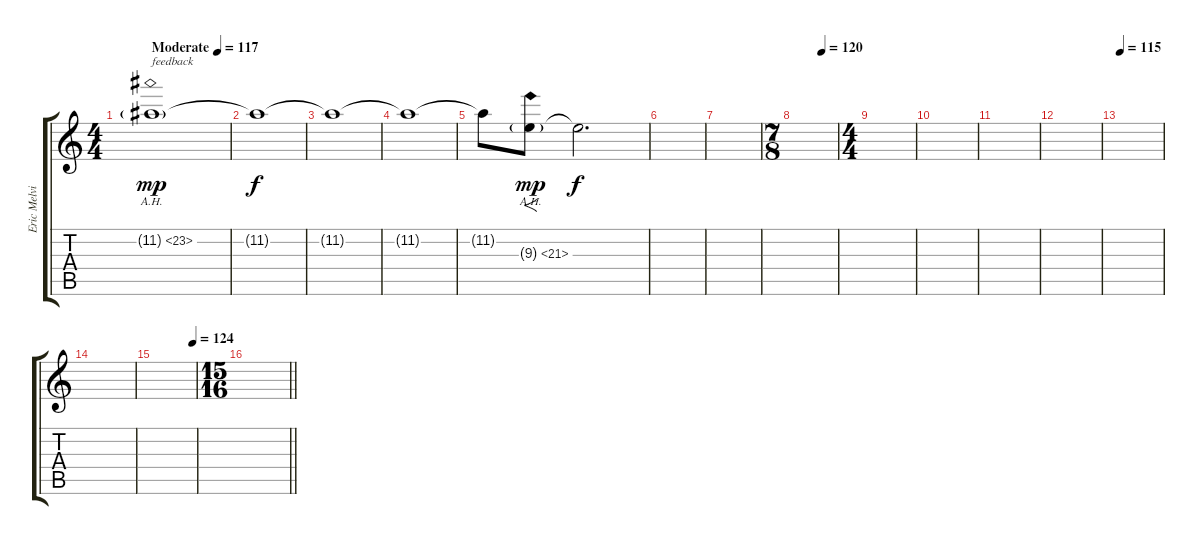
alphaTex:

\track ("Eric Melvin" "Eric Melvi") {instrument overdrivenguitar}
\staff {score tabs}
\tuning (E4 B3 G3 D3 A2 E2) {hide}
\ts (4 4)
\tempo (117 "Moderate")
\clef g2
\ks c
11.2{ah 12 g}.1{txt "feedback" dy mp instrument overdrivenguitar} |
11.2{t}.1{dy f} |
11.2{t}.1 |
11.2{t}.1 |
11.2{t}.8 9.3{ah 12 g}.8{f dy mp} 9.3{t}.2{d dy f} |
|
|
\ts (7 8)
\tempo (120 0.6428571428571429)
|
\ts (4 4)
|
|
|
|
\tempo 115
|
|
\tempo (124 0.9375)
|
\ts (15 16)
\barLineRight lightlight
